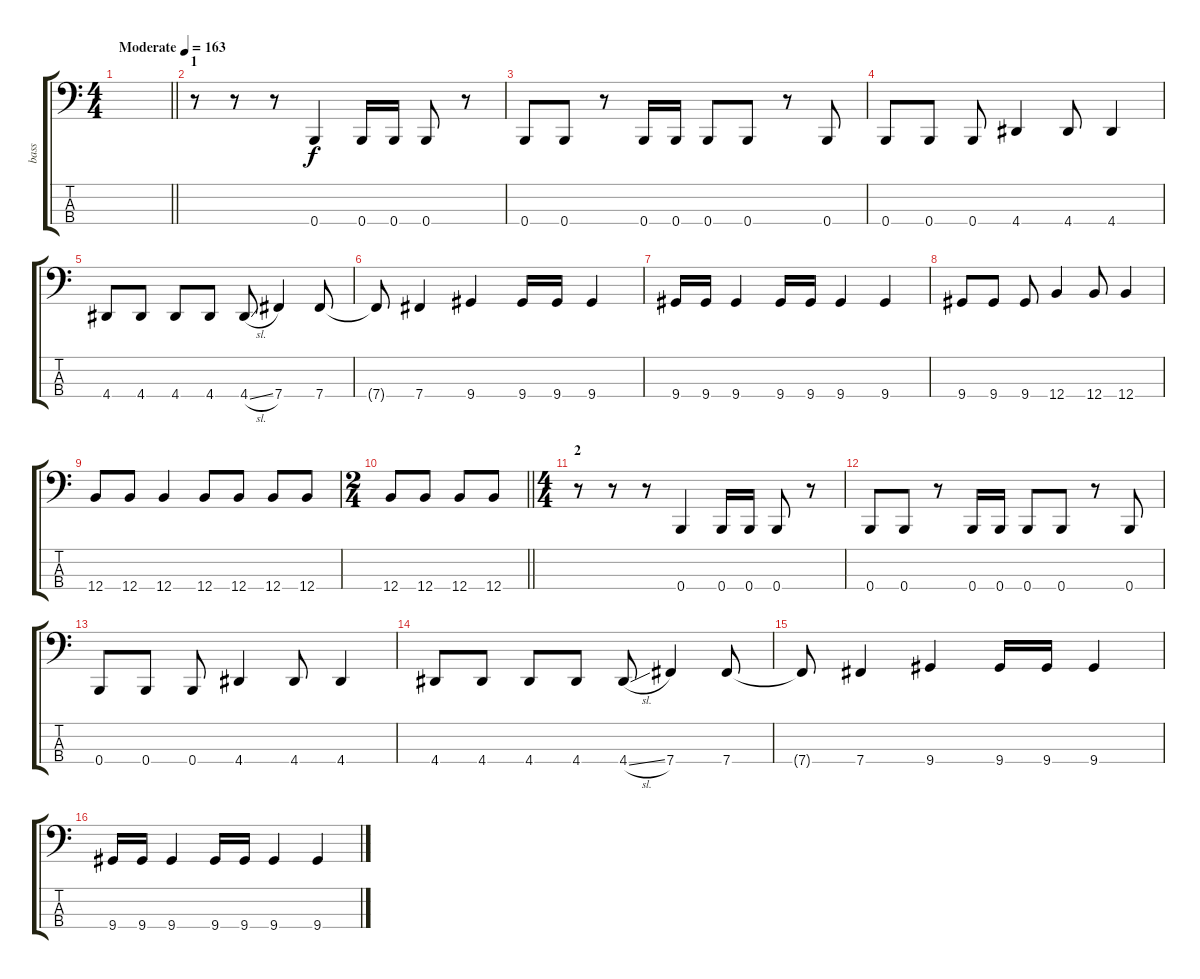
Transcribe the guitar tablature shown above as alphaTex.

\track ("bass" "bass") {instrument electricbasspick}
\staff {score tabs}
\tuning (E2 B1 Gb1 B0) {hide}
\ts (4 4)
\tempo (163 "Moderate")
\clef f4
\barLineRight lightlight
\ks c
|
\section ("" "1")
r.8 r.8 r.8 0.4.4 0.4.16 0.4.16 0.4.8 r.8 |
0.4.8 0.4.8 r.8 0.4.16 0.4.16 0.4.8 0.4.8 r.8 0.4.8 |
0.4.8 0.4.8 0.4.8 4.4.4 4.4.8 4.4.4 |
4.4.8 4.4.8 4.4.8 4.4.8 4.4{sl}.8 7.4.4 7.4.8 |
7.4{t}.8 7.4.4 9.4.4 9.4.16 9.4.16 9.4.4 |
9.4.16 9.4.16 9.4.4 9.4.16 9.4.16 9.4.4 9.4.4 |
9.4.8 9.4.8 9.4.8 12.4.4 12.4.8 12.4.4 |
12.4.8 12.4.8 12.4.4 12.4.8 12.4.8 12.4.8 12.4.8 |
\ts (2 4)
\barLineRight lightlight
12.4.8 12.4.8 12.4.8 12.4.8 |
\ts (4 4)
\section ("" "2")
r.8 r.8 r.8 0.4.4 0.4.16 0.4.16 0.4.8 r.8 |
0.4.8 0.4.8 r.8 0.4.16 0.4.16 0.4.8 0.4.8 r.8 0.4.8 |
0.4.8 0.4.8 0.4.8 4.4.4 4.4.8 4.4.4 |
4.4.8 4.4.8 4.4.8 4.4.8 4.4{sl}.8 7.4.4 7.4.8 |
7.4{t}.8 7.4.4 9.4.4 9.4.16 9.4.16 9.4.4 |
9.4.16 9.4.16 9.4.4 9.4.16 9.4.16 9.4.4 9.4.4
